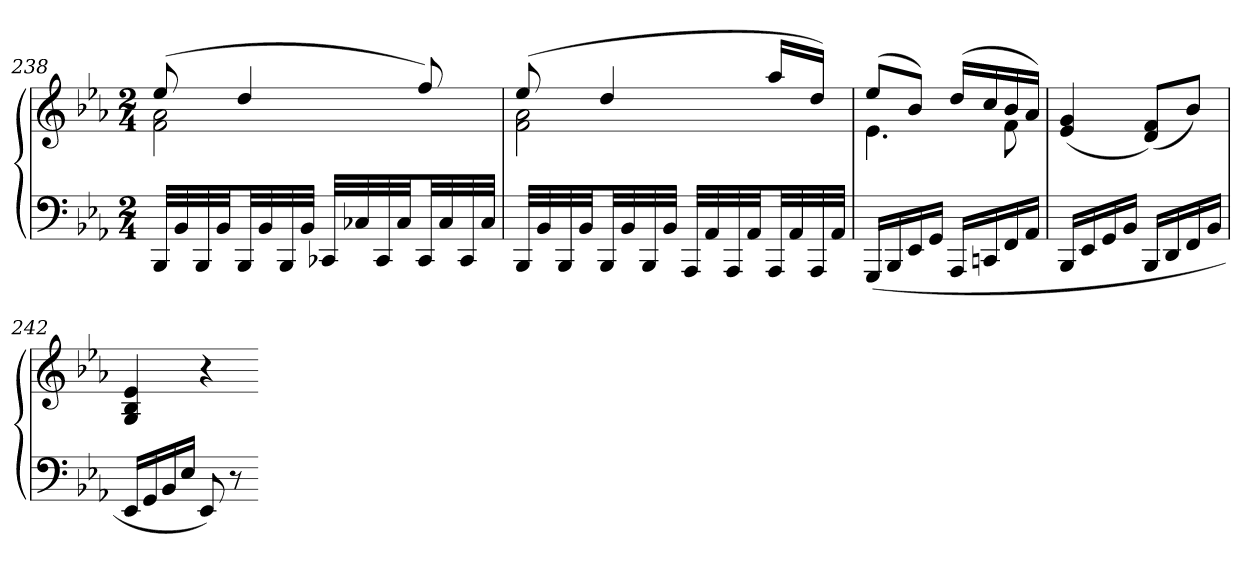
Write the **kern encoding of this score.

**kern	**kern
*part1	*part1
*staff2	*staff1
*clefF4	*clefG2
*k[b-e-a-]	*k[b-e-a-]
*E-:	*E-:
*M2/4	*M2/4
=238	=238
*	*^
32BBB-LLL	(8ee-	2f 2a-
32BB-	.	.
32BBB-	.	.
32BB-JJ	.	.
32BBB-LL	4dd	.
32BB-	.	.
32BBB-	.	.
32BB-JJJ	.	.
32CC-XLLL	.	.
32C-X	.	.
32CC-	.	.
32C-JJ	.	.
32CC-LL	8ff)	.
32C-	.	.
32CC-	.	.
32C-JJJ	.	.
=239	=239	=239
32BBB-LLL	(8ee-	2f 2a-
32BB-	.	.
32BBB-	.	.
32BB-JJ	.	.
32BBB-LL	4dd	.
32BB-	.	.
32BBB-	.	.
32BB-JJJ	.	.
32AAA-LLL	.	.
32AA-	.	.
32AAA-	.	.
32AA-JJ	.	.
32AAA-LL	16aa-LL	.
32AA-	.	.
32AAA-	16ddJJ)	.
32AA-JJJ	.	.
=240	=240	=240
(16GGGLL	(8ee-L	4.e-
16BBB-	.	.
16EE-	8b-J)	.
16GGJJ	.	.
16AAA-LL	(16ddLL	.
16CCn	16cc	.
16FF	16b-	8f
16AA-JJ	16a-JJ)	.
*	*v	*v
=241	=241
16BBB-LL	(4e- 4g
16EE-	.
16GG	.
16BB-JJ	.
16BBB-LL	(8d 8fL)
16DD	.
16FF	8b-J)
16BB-JJ	.
=242	=242
16EE-LL	4G 4B- 4e-
16GG	.
16BB-	.
16E-JJ	.
8EE-)	4r
8r	.
=-	=-
*-	*-
